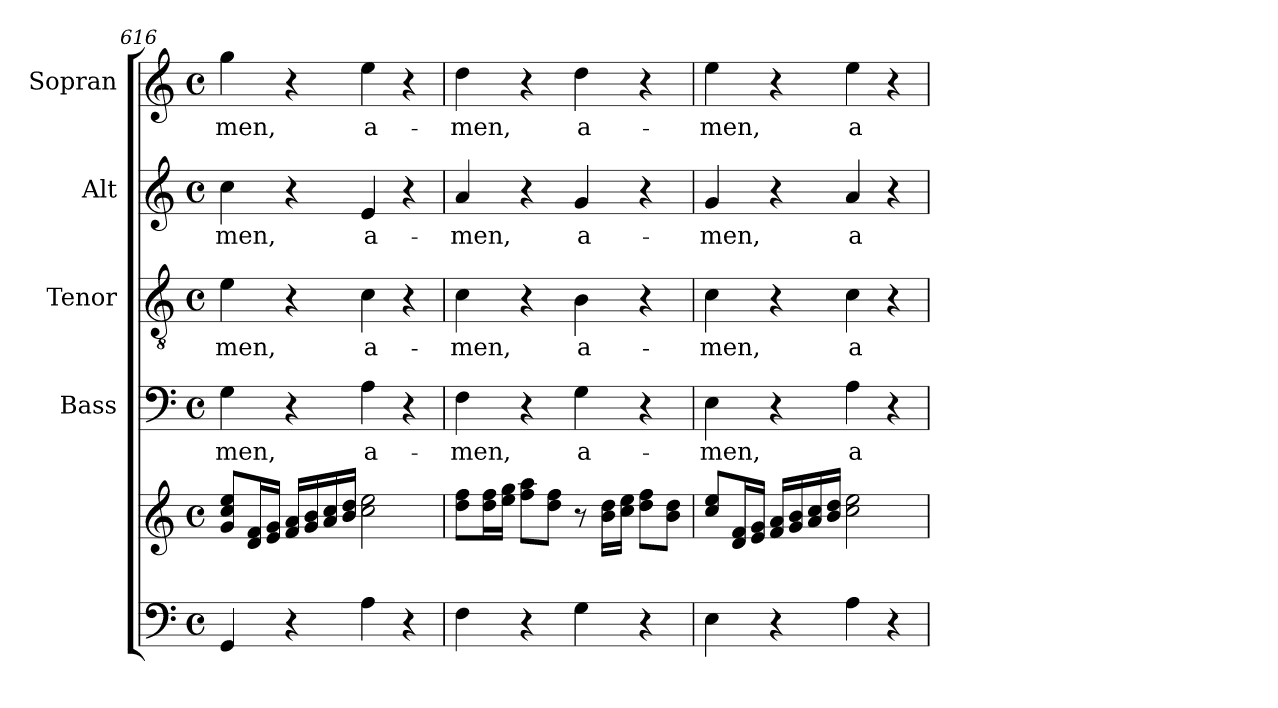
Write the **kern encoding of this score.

**kern	**kern	**kern	**text	**kern	**text	**kern	**text	**kern	**text
*part5	*part5	*part4	*part4	*part3	*part3	*part2	*part2	*part1	*part1
*staff6	*staff5	*staff4	*staff4	*staff3	*staff3	*staff2	*staff2	*staff1	*staff1
*	*	*I"Bass	*	*I"Tenor	*	*I"Alt	*	*I"Sopran	*
*	*	*I'B.	*	*I'T.	*	*I'A.	*	*I'S.	*
*clefF4	*clefG2	*clefF4	*	*clefGv2	*	*clefG2	*	*clefG2	*
*k[]	*k[]	*k[]	*	*k[]	*	*k[]	*	*k[]	*
*C:	*C:	*C:	*	*C:	*	*C:	*	*C:	*
*M4/4	*M4/4	*M4/4	*	*M4/4	*	*M4/4	*	*M4/4	*
*met(c)	*met(c)	*met(c)	*	*met(c)	*	*met(c)	*	*met(c)	*
=616	=616	=616	=616	=616	=616	=616	=616	=616	=616
!	!	!	!LO:LY:b	!	!LO:LY:b	!	!LO:LY:b	!	!LO:LY:b
4GG/	8g/ 8cc/ 8ee/L	4G\	-men,	4e\	-men,	4cc\	-men,	4gg\	-men,
.	16d/ 16f/L	.	.	.	.	.	.	.	.
.	16e/ 16g/JJ	.	.	.	.	.	.	.	.
4r	16f/ 16a/LL	4r	.	4r	.	4r	.	4r	.
.	16g/ 16b/	.	.	.	.	.	.	.	.
.	16a/ 16cc/	.	.	.	.	.	.	.	.
.	16b/ 16dd/JJ	.	.	.	.	.	.	.	.
!	!	!	!LO:LY:b	!	!LO:LY:b	!	!LO:LY:b	!	!LO:LY:b
4A\	2cc\ 2ee\	4A\	a-	4c\	a-	4e/	a-	4ee\	a-
4r	.	4r	.	4r	.	4r	.	4r	.
=617	=617	=617	=617	=617	=617	=617	=617	=617	=617
!	!	!	!LO:LY:b	!	!LO:LY:b	!	!LO:LY:b	!	!LO:LY:b
4F\	8dd\ 8ff\L	4F\	-men,	4c\	-men,	4a/	-men,	4dd\	-men,
.	16dd\ 16ff\L	.	.	.	.	.	.	.	.
.	16ee\ 16gg\JJ	.	.	.	.	.	.	.	.
4r	8ff\ 8aa\L	4r	.	4r	.	4r	.	4r	.
.	8dd\ 8ff\J	.	.	.	.	.	.	.	.
!	!	!	!LO:LY:b	!	!LO:LY:b	!	!LO:LY:b	!	!LO:LY:b
4G\	8r	4G\	a-	4B\	a-	4g/	a-	4dd\	a-
.	16b\ 16dd\LL	.	.	.	.	.	.	.	.
.	16cc\ 16ee\JJ	.	.	.	.	.	.	.	.
4r	8dd\ 8ff\L	4r	.	4r	.	4r	.	4r	.
.	8b\ 8dd\J	.	.	.	.	.	.	.	.
=618	=618	=618	=618	=618	=618	=618	=618	=618	=618
!	!	!	!LO:LY:b	!	!LO:LY:b	!	!LO:LY:b	!	!LO:LY:b
4E\	8cc/ 8ee/L	4E\	-men,	4c\	-men,	4g/	-men,	4ee\	-men,
.	16d/ 16f/L	.	.	.	.	.	.	.	.
.	16e/ 16g/JJ	.	.	.	.	.	.	.	.
4r	16f/ 16a/LL	4r	.	4r	.	4r	.	4r	.
.	16g/ 16b/	.	.	.	.	.	.	.	.
.	16a/ 16cc/	.	.	.	.	.	.	.	.
.	16b/ 16dd/JJ	.	.	.	.	.	.	.	.
!	!	!	!LO:LY:b	!	!LO:LY:b	!	!LO:LY:b	!	!LO:LY:b
4A\	2cc\ 2ee\	4A\	a-	4c\	a-	4a/	a-	4ee\	a-
4r	.	4r	.	4r	.	4r	.	4r	.
=	=	=	=	=	=	=	=	=	=
*-	*-	*-	*-	*-	*-	*-	*-	*-	*-
